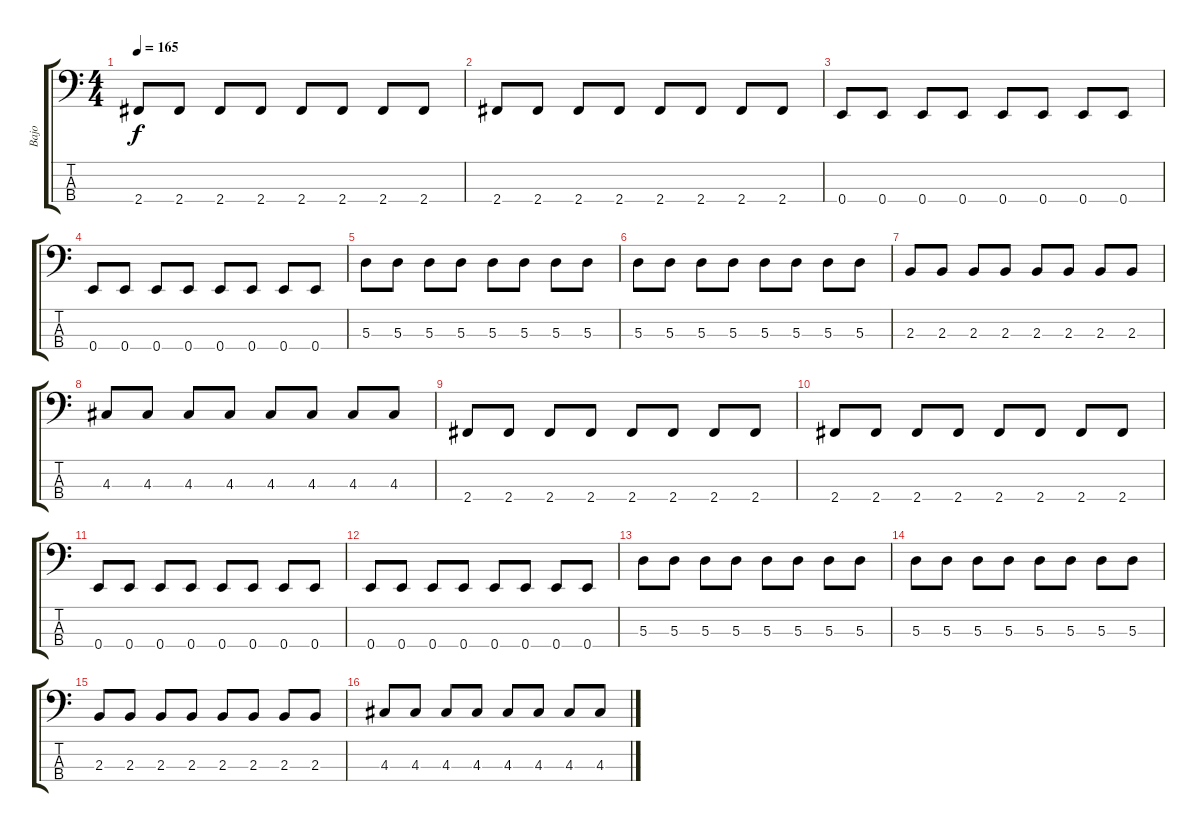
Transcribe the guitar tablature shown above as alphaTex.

\track ("Bajo" "Bajo") {instrument electricbassfinger}
\staff {score tabs}
\tuning (G2 D2 A1 E1) {hide}
\ts (4 4)
\tempo 165
\clef f4
\ks c
2.4.8{dy f} 2.4.8 2.4.8 2.4.8 2.4.8 2.4.8 2.4.8 2.4.8 |
2.4.8 2.4.8 2.4.8 2.4.8 2.4.8 2.4.8 2.4.8 2.4.8 |
0.4.8 0.4.8 0.4.8 0.4.8 0.4.8 0.4.8 0.4.8 0.4.8 |
0.4.8 0.4.8 0.4.8 0.4.8 0.4.8 0.4.8 0.4.8 0.4.8 |
5.3.8 5.3.8 5.3.8 5.3.8 5.3.8 5.3.8 5.3.8 5.3.8 |
5.3.8 5.3.8 5.3.8 5.3.8 5.3.8 5.3.8 5.3.8 5.3.8 |
2.3.8 2.3.8 2.3.8 2.3.8 2.3.8 2.3.8 2.3.8 2.3.8 |
4.3.8 4.3.8 4.3.8 4.3.8 4.3.8 4.3.8 4.3.8 4.3.8 |
2.4.8 2.4.8 2.4.8 2.4.8 2.4.8 2.4.8 2.4.8 2.4.8 |
2.4.8 2.4.8 2.4.8 2.4.8 2.4.8 2.4.8 2.4.8 2.4.8 |
0.4.8 0.4.8 0.4.8 0.4.8 0.4.8 0.4.8 0.4.8 0.4.8 |
0.4.8 0.4.8 0.4.8 0.4.8 0.4.8 0.4.8 0.4.8 0.4.8 |
5.3.8 5.3.8 5.3.8 5.3.8 5.3.8 5.3.8 5.3.8 5.3.8 |
5.3.8 5.3.8 5.3.8 5.3.8 5.3.8 5.3.8 5.3.8 5.3.8 |
2.3.8 2.3.8 2.3.8 2.3.8 2.3.8 2.3.8 2.3.8 2.3.8 |
4.3.8 4.3.8 4.3.8 4.3.8 4.3.8 4.3.8 4.3.8 4.3.8
